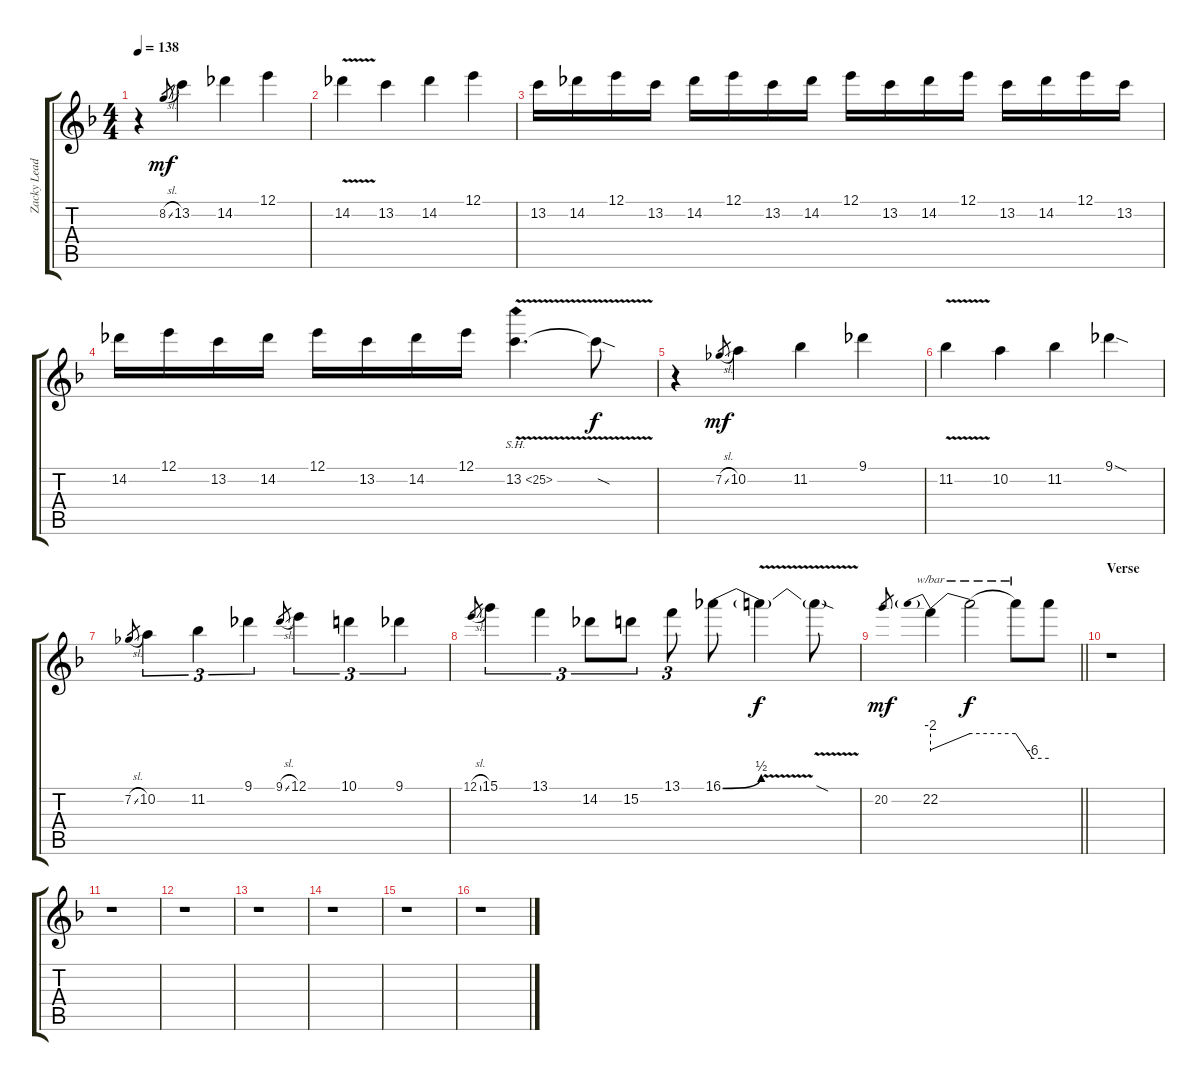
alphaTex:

\track ("Zacky Lead" "Zacky Lead") {instrument overdrivenguitar}
\staff {score tabs}
\tuning (E4 B3 G3 D3 A2 D2) {hide}
\ts (4 4)
\tempo 138
\clef g2
\ks f
r.4{dy f} 8.2{sl}.8{gr dy mf} 13.2.4 14.2.4 12.1.4 |
14.2{v}.4 13.2.4 14.2.4 12.1.4 |
13.2.16 14.2.16 12.1.16 13.2.16 14.2.16 12.1.16 13.2.16 14.2.16 12.1.16 13.2.16 14.2.16 12.1.16 13.2.16 14.2.16 12.1.16 13.2.16 |
14.2.16 12.1.16 13.2.16 14.2.16 12.1.16 13.2.16 14.2.16 12.1.16 13.2{sh 12 v}.4{d} 13.2{sod t}.8{dy f} |
r.4 7.2{sl}.8{gr dy mf} 10.2.4 11.2.4 9.1.4 |
11.2{v}.4 10.2.4 11.2.4 9.1{sod}.4 |
7.2{sl}.8{gr} 10.2.4{tu (3 2)} 11.2.4{tu (3 2)} 9.1.4{tu (3 2)} 9.1{sl}.8{gr} 12.1.4{tu (3 2)} 10.1.4{tu (3 2)} 9.1.4{tu (3 2)} |
12.1{sl}.8{gr} 15.1.4{tu (3 2)} 13.1.4{tu (3 2)} 14.2.8{tu (3 2)} 15.2.8{tu (3 2)} 13.1.8{tu (3 2)} 16.1{be (bend 0 0 60 2)}.8 16.1{v t}.4{dy f} 16.1{sod t}.8 |
\barLineRight lightlight
20.2.8{gr dy mf} 22.2.4{tbe (predivedive default 0 -8 60 0)} 22.2{t}.2{tbe (hold default 0 0 60 0) dy f} 22.2{t}.8{tbe (custom default 0 0 30 -24 60 -24)} 22.2{t}.8 |
\section ("" "Verse")
r.1 |
r.1 |
r.1 |
r.1 |
r.1 |
r.1 |
r.1
